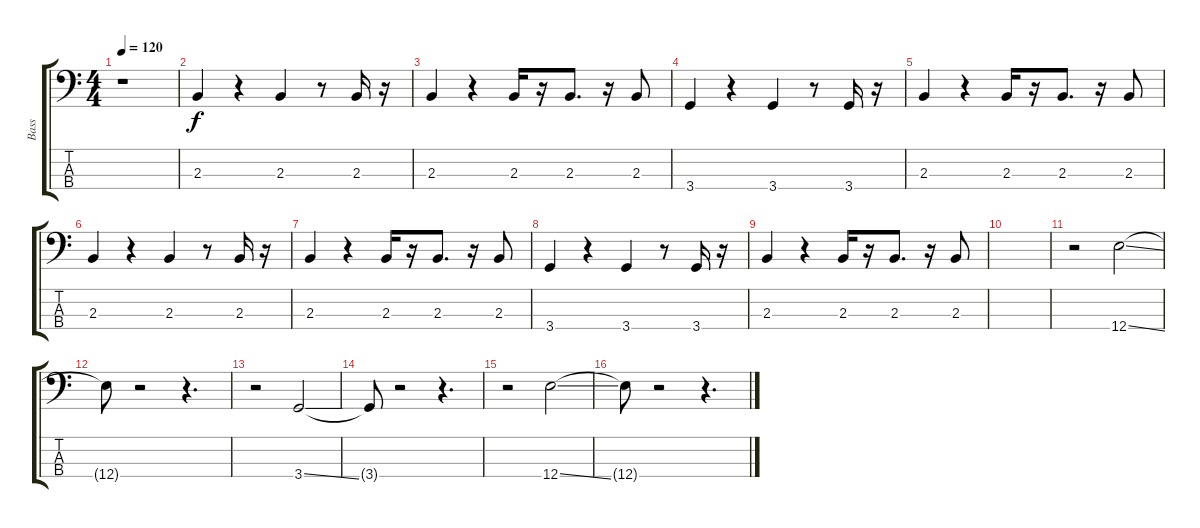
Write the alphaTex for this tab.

\track ("Bass" "Bass") {instrument electricbasspick}
\staff {score tabs}
\tuning (G2 D2 A1 E1) {hide}
\ts (4 4)
\tempo 120
\clef f4
\ks c
r.1{dy f instrument electricbasspick} |
2.3.4 r.4 2.3.4 r.8 2.3.16 r.16 |
2.3.4 r.4 2.3.16 r.16 2.3.8{d} r.16 2.3.8 |
3.4.4 r.4 3.4.4 r.8 3.4.16 r.16 |
2.3.4 r.4 2.3.16 r.16 2.3.8{d} r.16 2.3.8 |
2.3.4 r.4 2.3.4 r.8 2.3.16 r.16 |
2.3.4 r.4 2.3.16 r.16 2.3.8{d} r.16 2.3.8 |
3.4.4 r.4 3.4.4 r.8 3.4.16 r.16 |
2.3.4 r.4 2.3.16 r.16 2.3.8{d} r.16 2.3.8 |
|
r.2 12.4{ss}.2 |
12.4{t}.8 r.2 r.4{d} |
r.2 3.4{ss}.2 |
3.4{t}.8 r.2 r.4{d} |
r.2 12.4{ss}.2 |
12.4{t}.8 r.2 r.4{d}
